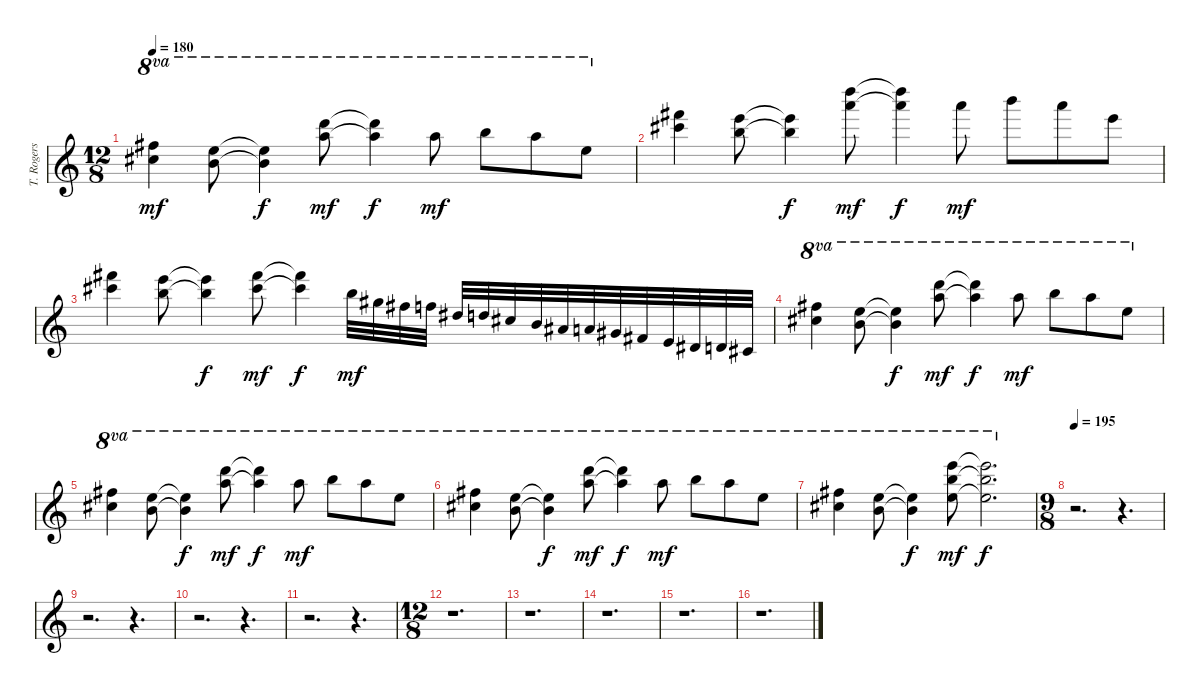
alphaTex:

\track ("T. Rogers Organ" "T. Rogers ") {instrument rockorgan}
\staff {score}
\tuning (Db5 Ab4 E4 B3 Gb3 Db3) {hide}
\ts (12 8)
\tempo 180
\clef g2
\ks c
(17.1 17.2).4{ot 8va dy mf} (15.1 15.2).8{ot 8va} (15.1{t} 15.2{t}).4{ot 8va dy f} (25.1 25.2).8{ot 8va dy mf} (25.1{t} 25.2{t}).4{ot 8va dy f} 20.1.8{ot 8va dy mf} 22.1.8{ot 8va} 20.1.8{ot 8va} 20.2.8{ot 8va} |
(17.1 17.2).4 (15.1 15.2).8 (15.1{t} 15.2{t}).4{dy f} (25.1 25.2).8{dy mf} (25.1{t} 25.2{t}).4{dy f} 20.1.8{dy mf} 22.1.8 20.1.8 20.2.8 |
(17.1 17.2).4 (15.1 15.2).8 (15.1{t} 15.2{t}).4{dy f} (17.1 17.2).8{dy mf} (17.1{t} 17.2{t}).4{dy f} 15.2.32{dy mf} 12.2.32 10.2.32 9.2.32 7.2.32 6.2.32 5.2.32 3.2.32 6.3.32 5.3.32 4.3.32 2.3.32 5.4.32 4.4.32 3.4.32 2.4.32 |
(17.1 17.2).4{ot 8va} (15.1 15.2).8{ot 8va} (15.1{t} 15.2{t}).4{ot 8va dy f} (25.1 25.2).8{ot 8va dy mf} (25.1{t} 25.2{t}).4{ot 8va dy f} 20.1.8{ot 8va dy mf} 22.1.8{ot 8va} 20.1.8{ot 8va} 20.2.8{ot 8va} |
(17.1 17.2).4{ot 8va} (15.1 15.2).8{ot 8va} (15.1{t} 15.2{t}).4{ot 8va dy f} (25.1 25.2).8{ot 8va dy mf} (25.1{t} 25.2{t}).4{ot 8va dy f} 20.1.8{ot 8va dy mf} 22.1.8{ot 8va} 20.1.8{ot 8va} 20.2.8{ot 8va} |
(17.1 17.2).4{ot 8va} (15.1 15.2).8{ot 8va} (15.1{t} 15.2{t}).4{ot 8va dy f} (25.1 25.2).8{ot 8va dy mf} (25.1{t} 25.2{t}).4{ot 8va dy f} 20.1.8{ot 8va dy mf} 22.1.8{ot 8va} 20.1.8{ot 8va} 20.2.8{ot 8va} |
(17.1 17.2).4{ot 8va} (15.1 15.2).8{ot 8va} (15.1{t} 15.2{t}).4{ot 8va dy f} (27.1 27.2 24.3).8{ot 8va dy mf} (27.1{t} 27.2{t} 24.3{t}).2{d ot 8va dy f} |
\ts (9 8)
\tempo 195
r.2{d} r.4{d} |
r.2{d} r.4{d} |
r.2{d} r.4{d} |
r.2{d} r.4{d} |
\ts (12 8)
r.1{d} |
r.1{d} |
r.1{d} |
r.1{d} |
r.1{d}
